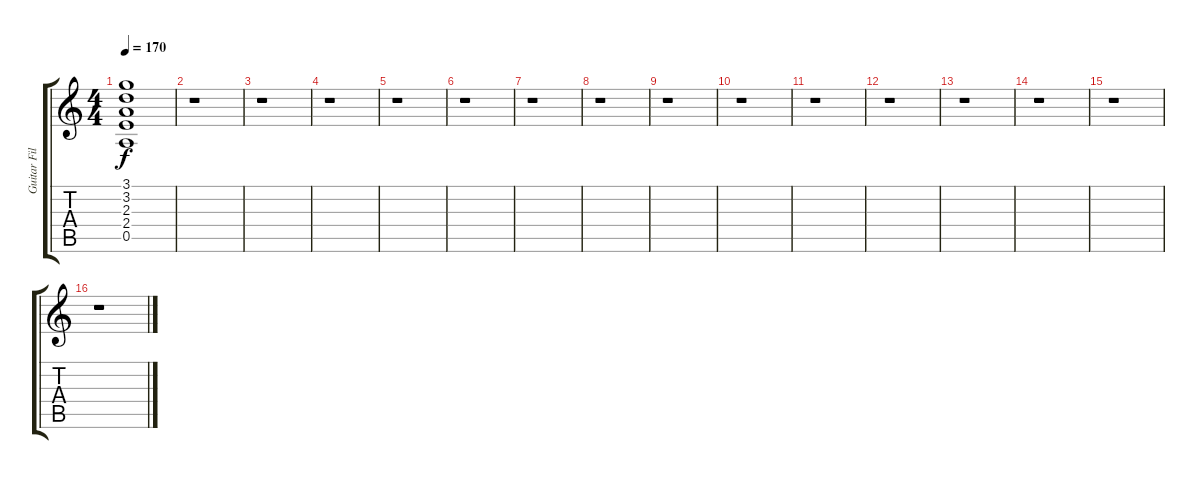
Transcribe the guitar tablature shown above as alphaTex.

\track ("Guitar Fills" "Guitar Fil") {instrument overdrivenguitar}
\staff {score tabs}
\tuning (E4 B3 G3 D3 A2 E2) {hide}
\ts (4 4)
\tempo 170
\clef g2
\ks c
(3.1{t} 3.2{t} 2.3{t} 2.4{t} 0.5{t}).1{dy f} |
r.1 |
r.1 |
r.1 |
r.1 |
r.1 |
r.1 |
r.1 |
r.1 |
r.1 |
r.1 |
r.1 |
r.1 |
r.1 |
r.1 |
r.1
